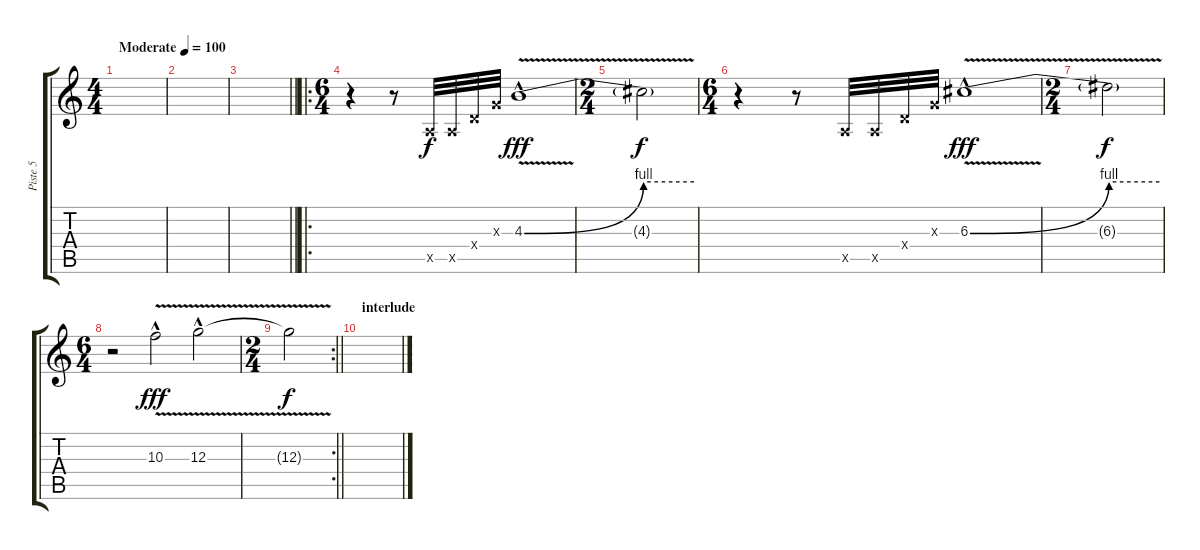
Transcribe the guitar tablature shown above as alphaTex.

\track ("Piste 5" "Piste 5") {instrument distortionguitar}
\staff {score tabs}
\tuning (E4 B3 G3 D3 A2 E2) {hide}
\ts (4 4)
\tempo (100 "Moderate")
\clef g2
\ks c
|
|
\barLineRight lightlight
|
\ro
\ts (6 4)
\section ("" "")
r.4 r.8 0.5{x}.32 0.5{x}.32 0.4{x}.32 0.3{x}.32 4.3{be (bend 0 0 60 4) v hac}.1{dy fff} |
\ts (2 4)
4.3{be (hold 0 4 60 4) v t}.2{dy f} |
\ts (6 4)
r.4 r.8 0.5{x}.32 0.5{x}.32 0.4{x}.32 0.3{x}.32 6.3{be (bend 0 0 60 4) v hac}.1{dy fff} |
\ts (2 4)
6.3{be (hold 0 4 60 4) v t}.2{dy f} |
\ts (6 4)
r.2 10.3{v hac}.2{dy fff} 12.3{v hac}.2 |
\rc 2
\ts (2 4)
\barLineRight lightlight
12.3{t}.2{dy f} |
\section ("" "interlude")
